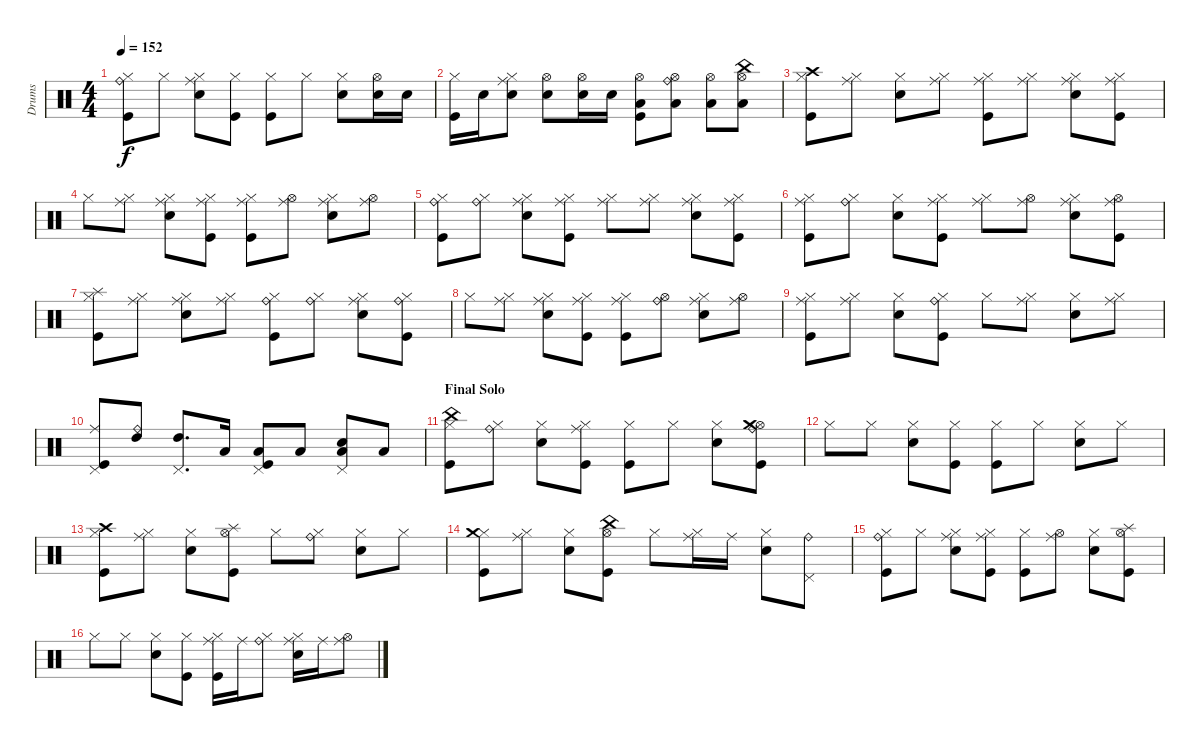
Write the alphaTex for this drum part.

\track ("Drums" "Drums") {instrument percussion}
\staff {score}
\articulation defaults
\ts (4 4)
\tempo 152
\clef neutral
\ks c
("Kick (hit)" "Hi-Hat (closed)" "Ride (bell)").8{dy f} "Hi-Hat (closed)".8 ("Snare (hit) 2" "Hi-Hat (closed)" "Ride (middle)").8 ("Kick (hit)" "Hi-Hat (closed)").8 ("Kick (hit)" "Hi-Hat (closed)").8 "Hi-Hat (closed)".8 ("Snare (hit) 2" "Hi-Hat (closed)").8 ("Snare (hit) 2" "Hi-Hat (open)").16 "Snare (hit) 2".16 |
("Kick (hit)" "Hi-Hat (closed)").16 "Snare (hit) 2".16 ("Ride (middle)" "Snare (hit) 2" "Hi-Hat (closed)").8 ("Snare (hit) 2" "Hi-Hat (open)").8 ("Snare (hit) 2" "Hi-Hat (open)").16 "Snare (hit) 2".16 ("Kick (hit)" "Low Tom (hit)" "Hi-Hat (open)").8 ("Low Tom (hit)" "Hi-Hat (open)" "Ride (bell)").8 ("Low Floor Tom (hit)" "Hi-Hat (open)").8 ("Low Floor Tom (hit)" "Hi-Hat (open)" "China (hit)").8 |
("Hi-Hat (closed)" "Crash high (hit)" "Kick (hit)").8 ("Hi-Hat (closed)" "Ride (middle)").8 ("Snare (hit) 2" "Hi-Hat (closed)").8 ("Hi-Hat (closed)" "Ride (middle)").8 ("Kick (hit)" "Hi-Hat (closed)" "Ride (middle)").8 ("Hi-Hat (closed)" "Ride (middle)").8 ("Snare (hit) 2" "Hi-Hat (closed)" "Ride (middle)").8 ("Hi-Hat (closed)" "Ride (middle)" "Kick (hit)").8 |
"Hi-Hat (closed)".8 ("Hi-Hat (closed)" "Ride (middle)").8 ("Hi-Hat (closed)" "Ride (middle)" "Snare (hit) 2").8 ("Ride (middle)" "Kick (hit)" "Hi-Hat (closed)").8 ("Kick (hit)" "Hi-Hat (closed)" "Ride (middle)").8 ("Hi-Hat (open)" "Ride (middle)").8 ("Hi-Hat (closed)" "Ride (middle)" "Snare (hit) 2").8 ("Hi-Hat (open)" "Ride (middle)").8 |
("Ride (bell)" "Kick (hit)" "Hi-Hat (closed)").8 ("Hi-Hat (closed)" "Ride (bell)").8 ("Snare (hit) 2" "Hi-Hat (closed)" "Ride (middle)").8 ("Kick (hit)" "Hi-Hat (closed)" "Ride (middle)").8 ("Hi-Hat (closed)" "Ride (middle)").8 ("Hi-Hat (closed)" "Ride (middle)").8 ("Ride (middle)" "Snare (hit) 2" "Hi-Hat (closed)").8 ("Hi-Hat (closed)" "Ride (middle)" "Kick (hit)").8 |
("Kick (hit)" "Hi-Hat (closed)" "Ride (middle)").8 ("Hi-Hat (closed)" "Ride (bell)").8 ("Snare (hit) 2" "Hi-Hat (closed)").8 ("Ride (middle)" "Kick (hit)" "Hi-Hat (closed)").8 ("Hi-Hat (closed)" "Ride (middle)").8 ("Hi-Hat (open)" "Ride (middle)").8 ("Ride (middle)" "Snare (hit) 2" "Hi-Hat (closed)").8 ("Kick (hit)" "Hi-Hat (open)" "Ride (middle)").8 |
("Kick (hit)" "Hi-Hat (closed)" "Splash (hit)").8 ("Hi-Hat (closed)" "Ride (middle)").8 ("Snare (hit) 2" "Hi-Hat (closed)" "Ride (middle)").8 ("Hi-Hat (closed)" "Ride (middle)").8 ("Hi-Hat (closed)" "Ride (bell)" "Kick (hit)").8 ("Hi-Hat (closed)" "Ride (bell)").8 ("Ride (middle)" "Snare (hit) 2" "Hi-Hat (closed)").8 ("Kick (hit)" "Hi-Hat (closed)" "Ride (bell)").8 |
"Hi-Hat (closed)".8 ("Hi-Hat (closed)" "Ride (middle)").8 ("Snare (hit) 2" "Hi-Hat (closed)" "Ride (middle)").8 ("Kick (hit)" "Hi-Hat (closed)" "Ride (middle)").8 ("Kick (hit)" "Hi-Hat (closed)" "Ride (middle)").8 ("Hi-Hat (open)" "Ride (bell)").8 ("Snare (hit) 2" "Hi-Hat (closed)" "Ride (middle)").8 ("Hi-Hat (open)" "Ride (middle)").8 |
("Kick (hit)" "Hi-Hat (closed)" "Ride (middle)").8 ("Hi-Hat (closed)" "Ride (middle)").8 ("Snare (hit) 2" "Hi-Hat (closed)").8 ("Kick (hit)" "Hi-Hat (closed)" "Ride (bell)").8 "Hi-Hat (closed)".8 ("Hi-Hat (closed)" "Ride (middle)").8 ("Snare (hit) 2" "Hi-Hat (closed)").8 ("Hi-Hat (closed)" "Ride (middle)").8 |
("Kick (hit)" "Pedal Hi-Hat (hit)" "Ride (middle)").8 ("High Tom (hit)" "Ride (bell)").8 ("Pedal Hi-Hat (hit)" "High Tom (hit)").8{d} "Low Tom (hit)".16 ("Kick (hit)" "Pedal Hi-Hat (hit)" "Low Tom (hit)").8 "Low Floor Tom (hit)".8 ("Pedal Hi-Hat (hit)" "Snare (hit) 2" "Low Floor Tom (hit)").8 "Low Floor Tom (hit)".8 |
\section ("" "Final Solo")
("Kick (hit)" "Hi-Hat (closed)" "China (hit)").8 ("Hi-Hat (closed)" "Ride (bell)").8 ("Snare (hit) 2" "Hi-Hat (closed)").8 ("Kick (hit)" "Hi-Hat (closed)" "Ride (middle)").8 ("Kick (hit)" "Hi-Hat (closed)").8 "Hi-Hat (closed)".8 ("Snare (hit) 2" "Hi-Hat (closed)").8 ("Kick (hit)" "Hi-Hat (open)" "Ride (bell)" "Crash medium (hit)").8 |
"Hi-Hat (closed)".8 "Hi-Hat (closed)".8 ("Snare (hit) 2" "Hi-Hat (closed)").8 ("Kick (hit)" "Hi-Hat (closed)").8 ("Kick (hit)" "Hi-Hat (closed)").8 "Hi-Hat (closed)".8 ("Snare (hit) 2" "Hi-Hat (closed)").8 "Hi-Hat (closed)".8 |
("Kick (hit)" "Hi-Hat (closed)" "Crash high (hit)").8 ("Hi-Hat (closed)" "Ride (middle)").8 ("Snare (hit) 2" "Hi-Hat (closed)").8 ("Kick (hit)" "Hi-Hat (open)" "Splash (hit)").8 "Hi-Hat (closed)".8 ("Hi-Hat (closed)" "Ride (bell)").8 ("Snare (hit) 2" "Hi-Hat (closed)").8 "Hi-Hat (closed)".8 |
("Kick (hit)" "Hi-Hat (closed)" "Crash medium (hit)").8 ("Hi-Hat (closed)" "Ride (middle)").8 ("Snare (hit) 2" "Hi-Hat (closed)").8 ("Hi-Hat (open)" "China (hit)" "Kick (hit)").8 "Hi-Hat (closed)".8 ("Hi-Hat (closed)" "Ride (middle)").16 "Ride (middle)".16 ("Snare (hit) 2" "Hi-Hat (closed)").8 ("Pedal Hi-Hat (hit)" "Ride (bell)").8 |
("Kick (hit)" "Hi-Hat (closed)" "Ride (bell)").8 "Hi-Hat (closed)".8 ("Snare (hit) 2" "Hi-Hat (closed)" "Ride (middle)").8 ("Kick (hit)" "Hi-Hat (closed)" "Ride (middle)").8 ("Kick (hit)" "Hi-Hat (closed)").8 ("Hi-Hat (open)" "Ride (middle)").8 ("Snare (hit) 2" "Hi-Hat (closed)").8 ("Kick (hit)" "Hi-Hat (open)" "Splash (hit)").8 |
"Hi-Hat (closed)".8 "Hi-Hat (closed)".8 ("Snare (hit) 2" "Hi-Hat (closed)").8 ("Kick (hit)" "Hi-Hat (closed)").8 ("Kick (hit)" "Hi-Hat (closed)" "Ride (middle)").16 "Ride (middle)".16 ("Hi-Hat (closed)" "Ride (bell)").8 ("Snare (hit) 2" "Hi-Hat (closed)" "Ride (middle)").16 "Ride (middle)".16 ("Hi-Hat (open)" "Ride (middle)").8
